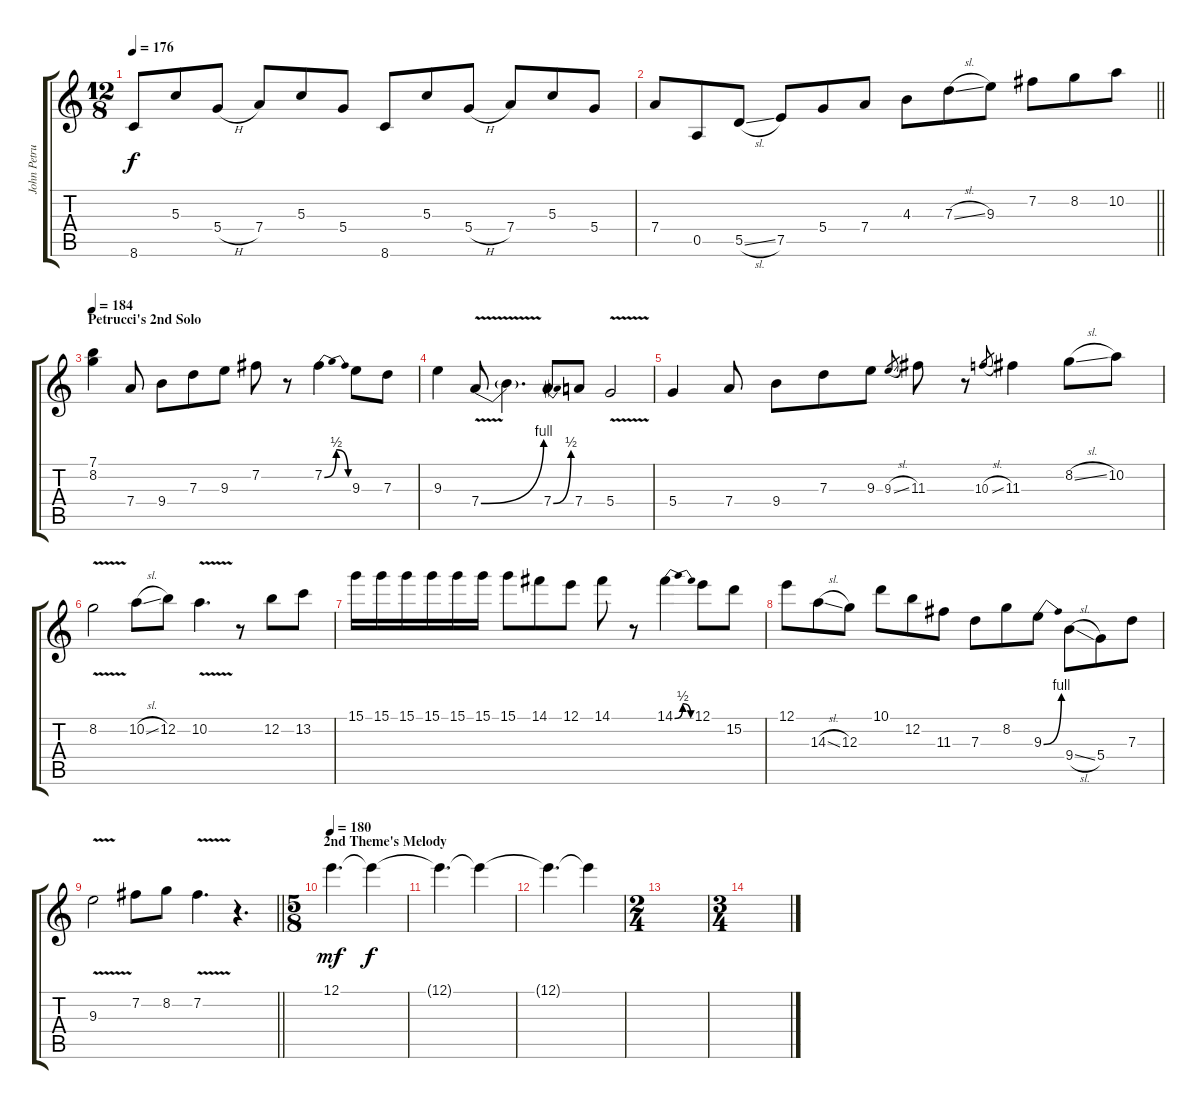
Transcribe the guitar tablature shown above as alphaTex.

\track ("John Petrucci - 1" "John Petru") {instrument distortionguitar}
\staff {score tabs}
\tuning (E4 B3 G3 D3 A2 E2) {hide}
\ts (12 8)
\tempo 176
\clef g2
\ks c
8.6.8{dy f} 5.3.8 5.4{h}.8 7.4.8 5.3.8 5.4.8 8.6.8 5.3.8 5.4{h}.8 7.4.8 5.3.8 5.4.8 |
\barLineRight lightlight
7.4.8 0.5.8 5.5{sl}.8 7.5.8 5.4.8 7.4.8 4.3.8 7.3{sl}.8 9.3.8 7.2.8 8.2.8 10.2.8 |
\section ("" "Petrucci's 2nd Solo")
\tempo 184
(7.1 8.2).4{volume 14} 7.4.8 9.4.8 7.3.8 9.3.8 7.2.8 r.8 7.2{be (bendrelease 0 0 26 2 26 2 60 0)}.4 9.3.8 7.3.8 |
9.3.4 7.4{be (bend 0 0 60 4) v}.8 7.4{t}.4{d} 7.4{be (bend 0 0 60 2)}.8 7.4.8 5.4{v}.2 |
5.4.4 7.4.8 9.4.8 7.3.8 9.3.8 9.3{sl}.8{gr} 11.3.8 r.8 10.3{sl}.8{gr} 11.3.4 8.2{sl}.8 10.2.8 |
8.2{v}.2 10.2{sl}.8 12.2.8 10.2{v}.4{d} r.8 12.2.8 13.2.8 |
15.1.16 15.1.16 15.1.16 15.1.16 15.1.16 15.1.16 15.1.8 14.1.8 12.1.8 14.1.8 r.8 14.1{be (bendrelease 0 0 30 2 30 2 60 0)}.4 12.1.8 15.2.8 |
12.1.8 14.3{sl}.8 12.3.8 10.1.8 12.2.8 11.3.8 7.3.8 8.2.8 9.3{be (bend 0 0 60 4)}.8 9.4{sl}.8 5.4.8 7.3.8 |
\barLineRight lightlight
9.3{v}.2 7.2.8 8.2.8 7.2{v}.4{d} r.4{d} |
\ts (5 8)
\section ("" "2nd Theme's Melody")
\tempo 180
12.1.4{d dy mf volume 12} 12.1{t}.4{dy f} |
12.1{t}.4{d} 12.1{t}.4 |
12.1{t}.4{d} 12.1{t}.4 |
\ts (2 4)
|
\ts (3 4)
